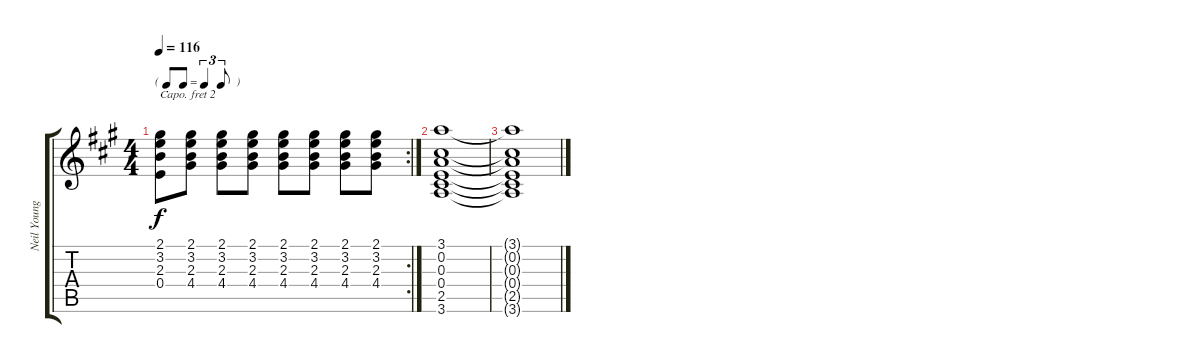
\track ("Neil Young - Acoustic Guitar w/ capo 2nd" "Neil Young") {instrument acousticguitarsteel}
\staff {score tabs}
\capo 2
\tuning (E4 B3 G3 D3 A2 E2) {hide}
\rc 2
\ts (4 4)
\tf triplet8th
\tempo 116
\clef g2
\ks a
(2.1 3.2 2.3 0.4).8{dy f} (2.1 3.2 2.3 4.4).8 (2.1 3.2 2.3 4.4).8 (2.1 3.2 2.3 4.4).8 (2.1 3.2 2.3 4.4).8 (2.1 3.2 2.3 4.4).8 (2.1 3.2 2.3 4.4).8 (2.1 3.2 2.3 4.4).8 |
(3.1 0.2 0.3 0.4 2.5 3.6).1 |
(3.1{t} 0.2{t} 0.3{t} 0.4{t} 2.5{t} 3.6{t}).1
